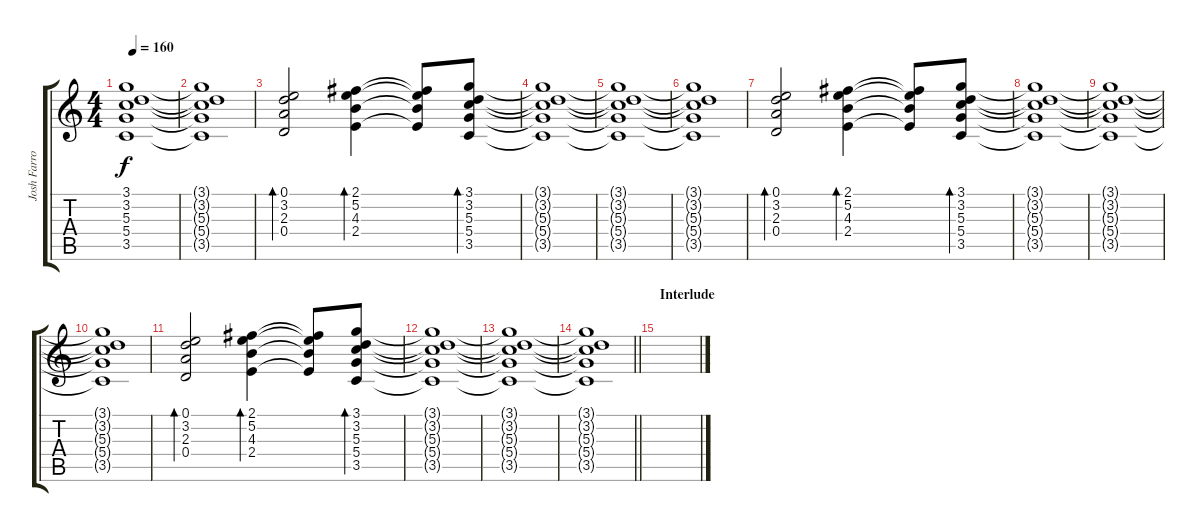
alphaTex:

\track ("Josh Farro" "Josh Farro") {instrument electricguitarclean}
\staff {score tabs}
\tuning (E4 B3 G3 D3 A2 D2) {hide}
\ts (4 4)
\tempo 160
\clef g2
\ks c
(3.1{t} 3.2{t} 5.3{t} 5.4{t} 3.5{t}).1{dy f} |
(3.1{t} 3.2{t} 5.3{t} 5.4{t} 3.5{t}).1 |
(0.1 3.2 2.3 0.4).2{bd 120} (2.1 5.2 4.3 2.4).4{bd 120} (2.1{t} 5.2{t} 4.3{t} 2.4{t}).8 (3.1 3.2 5.3 5.4 3.5).8{bd 240} |
(3.1{t} 3.2{t} 5.3{t} 5.4{t} 3.5{t}).1 |
(3.1{t} 3.2{t} 5.3{t} 5.4{t} 3.5{t}).1 |
(3.1{t} 3.2{t} 5.3{t} 5.4{t} 3.5{t}).1 |
(0.1 3.2 2.3 0.4).2{bd 120} (2.1 5.2 4.3 2.4).4{bd 120} (2.1{t} 5.2{t} 4.3{t} 2.4{t}).8 (3.1 3.2 5.3 5.4 3.5).8{bd 240} |
(3.1{t} 3.2{t} 5.3{t} 5.4{t} 3.5{t}).1 |
(3.1{t} 3.2{t} 5.3{t} 5.4{t} 3.5{t}).1 |
(3.1{t} 3.2{t} 5.3{t} 5.4{t} 3.5{t}).1 |
(0.1 3.2 2.3 0.4).2{bd 120} (2.1 5.2 4.3 2.4).4{bd 120} (2.1{t} 5.2{t} 4.3{t} 2.4{t}).8 (3.1 3.2 5.3 5.4 3.5).8{bd 240} |
(3.1{t} 3.2{t} 5.3{t} 5.4{t} 3.5{t}).1 |
(3.1{t} 3.2{t} 5.3{t} 5.4{t} 3.5{t}).1 |
\barLineRight lightlight
(3.1{t} 3.2{t} 5.3{t} 5.4{t} 3.5{t}).1 |
\section ("" "Interlude")
